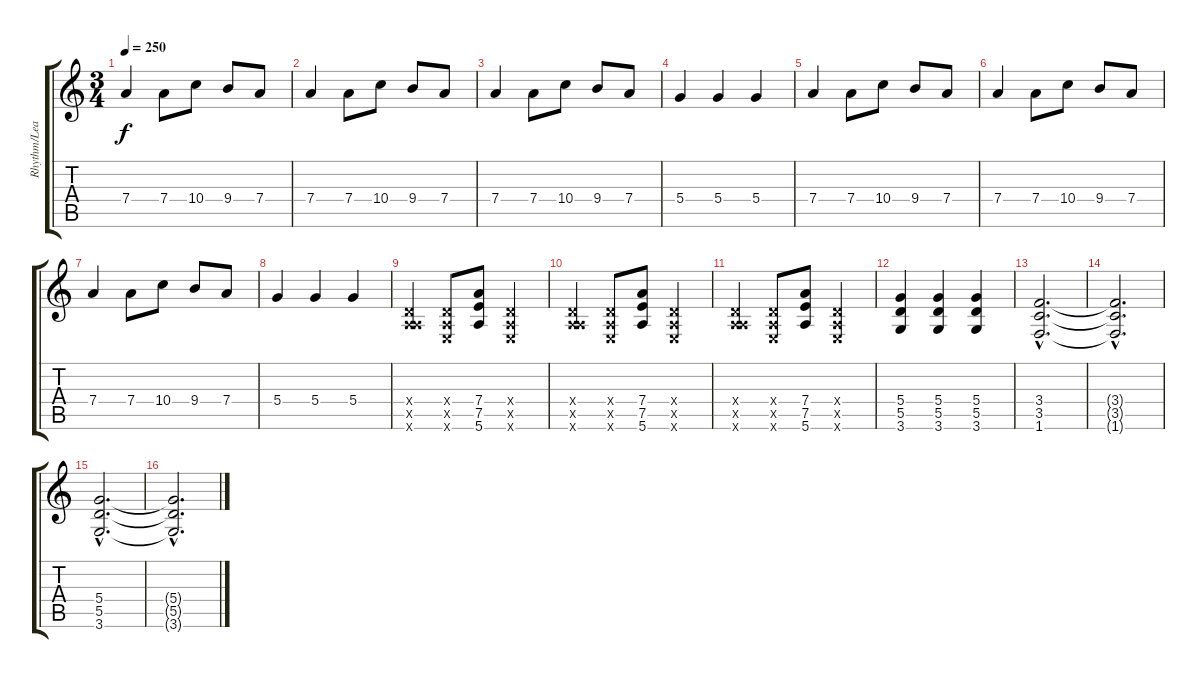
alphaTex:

\track ("Rhythm/Lead" "Rhythm/Lea") {instrument distortionguitar}
\staff {score tabs}
\tuning (E4 B3 G3 D3 A2 E2) {hide}
\ts (3 4)
\tempo 250
\clef g2
\ks c
7.4.4{dy f} 7.4.8 10.4.8 9.4.8 7.4.8 |
7.4.4 7.4.8 10.4.8 9.4.8 7.4.8 |
7.4.4 7.4.8 10.4.8 9.4.8 7.4.8 |
5.4.4 5.4.4 5.4.4 |
7.4.4 7.4.8 10.4.8 9.4.8 7.4.8 |
7.4.4 7.4.8 10.4.8 9.4.8 7.4.8 |
7.4.4 7.4.8 10.4.8 9.4.8 7.4.8 |
5.4.4 5.4.4 5.4.4 |
(0.4{x} 0.5{x} 5.6{x}).4 (0.4{x} 0.5{x} 0.6{x}).8 (7.4 7.5 5.6).8 (0.4{x} 0.5{x} 0.6{x}).4 |
(0.4{x} 0.5{x} 5.6{x}).4 (0.4{x} 0.5{x} 0.6{x}).8 (7.4 7.5 5.6).8 (0.4{x} 0.5{x} 0.6{x}).4 |
(0.4{x} 0.5{x} 5.6{x}).4 (0.4{x} 0.5{x} 0.6{x}).8 (7.4 7.5 5.6).8 (0.4{x} 0.5{x} 0.6{x}).4 |
(5.4 5.5 3.6).4 (5.4 5.5 3.6).4 (5.4 5.5 3.6).4 |
(3.4{hac} 3.5{hac} 1.6{hac}).2{d} |
(3.4{hac t} 3.5{hac t} 1.6{hac t}).2{d} |
(5.4{hac} 5.5{hac} 3.6{hac}).2{d} |
(5.4{hac t} 5.5{hac t} 3.6{hac t}).2{d}
